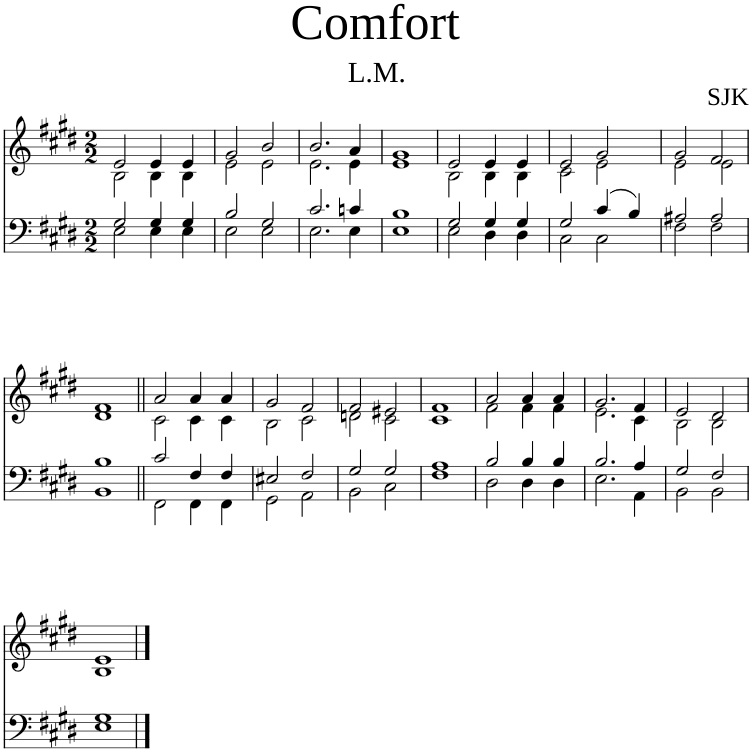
**kern	**kern
*part1	*part1
*staff2	*staff1
*I"Piano	*
*I'Pno	*
*clefF4	*clefG2
*k[f#c#g#d#]	*k[f#c#g#d#]
*M2/2	*M2/2
=1	=1
*^	*^
2G#/	2E\	2e/	2B\
4G#/	4E\	4e/	4B\
4G#/	4E\	4e/	4B\
=2	=2	=2	=2
2B/	2E\	2g#/	2e\
2G#/	2E\	2b/	2e\
=3	=3	=3	=3
2.c#/	2.E\	2.b/	2.e\
4cn/	4E\	4a/	4e\
=4	=4	=4	=4
1B	1E	1g#	1e
=5	=5	=5	=5
2G#/	2E\	2e/	2B\
4G#/	4D#\	4e/	4B\
4G#/	4D#\	4e/	4B\
=6	=6	=6	=6
2G#/	2C#\	2e/	2c#\
4c#/	2C#\	2g#/	2e\
4B/	.	.	.
=7	=7	=7	=7
2A#X/	2F#\	2g#/	2e\
2A#/	2F#\	2f#/	2e\
!!LO:LB:g=z	!!
=8	=8	=8	=8
1B	1BB	1f#	1d#
=9||	=9||	=9||	=9||
2c#/	2FF#\	2a/	2c#\
4F#/	4FF#\	4a/	4c#\
4F#/	4FF#\	4a/	4c#\
=10	=10	=10	=10
2E#X/	2GG#\	2g#/	2B\
2F#/	2AA\	2f#/	2c#\
=11	=11	=11	=11
2G#/	2BB\	2f#/	2dn\
2G#/	2C#\	2e#X/	2c#\
=12	=12	=12	=12
1A	1F#	1f#	1c#
=13	=13	=13	=13
2B/	2D#\	2a/	2f#\
4B/	4D#\	4a/	4f#\
4B/	4D#\	4a/	4f#\
=14	=14	=14	=14
2.B/	2.E\	2.g#/	2.e\
4A/	4AA\	4f#/	4c#\
=15	=15	=15	=15
2G#/	2BB\	2e/	2B\
2F#/	2BB\	2d#/	2B\
!!LO:LB:g=z	!!
=16	=16	=16	=16
1G#	1E	1e	1B
*v	*v	*	*
*	*v	*v
==	==
*-	*-
